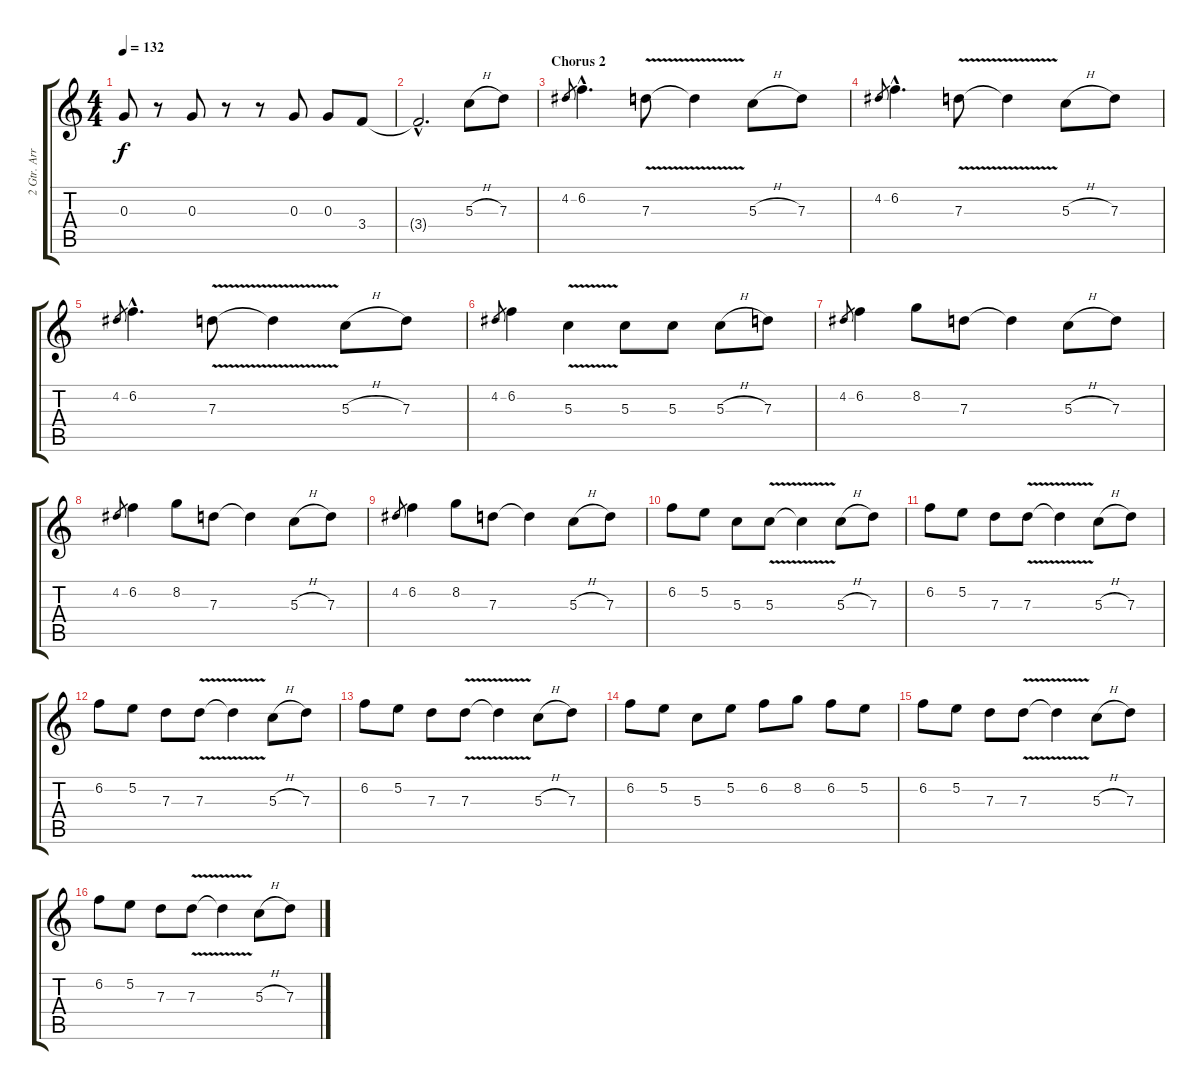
\track ("2 Gtr. Arr. Lead" "2 Gtr. Arr") {instrument overdrivenguitar}
\staff {score tabs}
\tuning (E4 B3 G3 D3 A2 E2) {hide}
\ts (4 4)
\tempo 132
\clef g2
\ks c
0.3.8{dy f} r.8 0.3.8 r.8 r.8 0.3.8 0.3.8 3.4.8 |
3.4{hac t}.2{d} 5.3{h}.8 7.3.8 |
\section ("" "Chorus 2")
4.2.8{gr} 6.2{hac}.4{d} 7.3{v}.8 7.3{t}.4 5.3{h}.8 7.3.8 |
4.2.8{gr} 6.2{hac}.4{d} 7.3{v}.8 7.3{t}.4 5.3{h}.8 7.3.8 |
4.2.8{gr} 6.2{hac}.4{d} 7.3{v}.8 7.3{t}.4 5.3{h}.8 7.3.8 |
4.2.8{gr} 6.2.4 5.3{v}.4 5.3.8 5.3.8 5.3{h}.8 7.3.8 |
4.2.8{gr} 6.2.4 8.2.8 7.3.8 7.3{t}.4 5.3{h}.8 7.3.8 |
4.2.8{gr} 6.2.4 8.2.8 7.3.8 7.3{t}.4 5.3{h}.8 7.3.8 |
4.2.8{gr} 6.2.4 8.2.8 7.3.8 7.3{t}.4 5.3{h}.8 7.3.8 |
6.2.8 5.2.8 5.3.8 5.3{v}.8 5.3{t}.4 5.3{h}.8 7.3.8 |
6.2.8 5.2.8 7.3.8 7.3{v}.8 7.3{t}.4 5.3{h}.8 7.3.8 |
6.2.8 5.2.8 7.3.8 7.3{v}.8 7.3{t}.4 5.3{h}.8 7.3.8 |
6.2.8 5.2.8 7.3.8 7.3{v}.8 7.3{t}.4 5.3{h}.8 7.3.8 |
6.2.8 5.2.8 5.3.8 5.2.8 6.2.8 8.2.8 6.2.8 5.2.8 |
6.2.8 5.2.8 7.3.8 7.3{v}.8 7.3{t}.4 5.3{h}.8 7.3.8 |
6.2.8 5.2.8 7.3.8 7.3{v}.8 7.3{t}.4 5.3{h}.8 7.3.8
